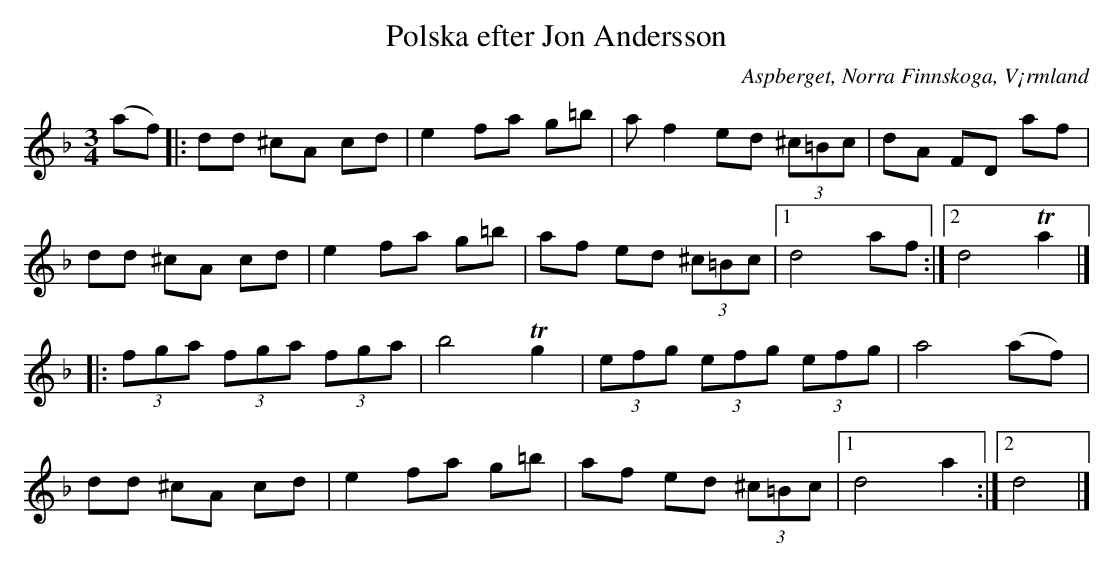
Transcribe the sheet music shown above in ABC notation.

X:1
T:Polska efter Jon Andersson
O:Aspberget, Norra Finnskoga, V¡rmland
M:3/4
L:1/8
K:Dm
(af)|:dd ^cA cd|e2 fa g=b| af2 ed (3^c=Bc|dA FD af|
dd ^cA cd|e2 fa g=b| af ed (3^c=Bc|1 d4  af:|2 d4 !trill!a2|]
|:(3fga (3fga (3fga|b4 !trill!g2|(3efg (3efg (3efg|a4 (af)|
dd ^cA cd|e2 fa g=b| af ed (3^c=Bc|1 d4  a2:|2 d4|]
